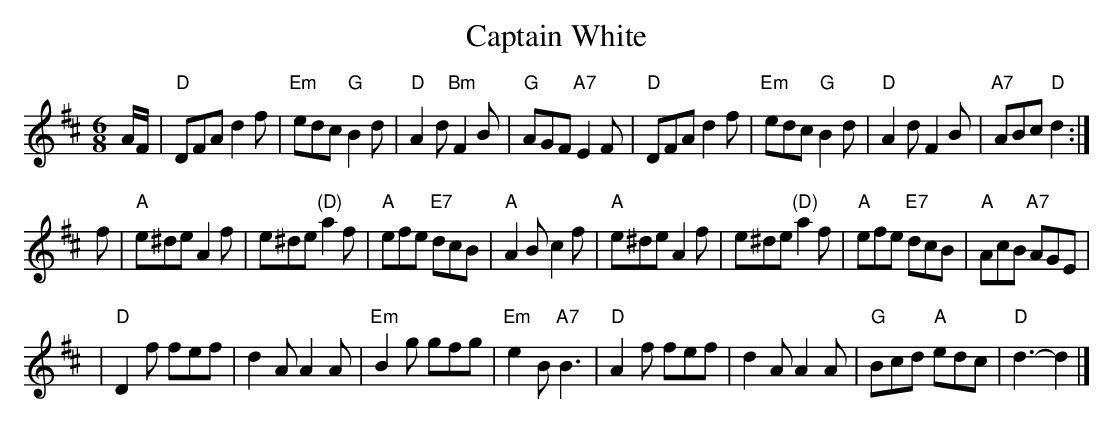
X:1
T: Captain White
M: 6/8
L: 1/8
K: D
A/F/ \
| "D"DFA d2f | "Em"edc "G"B2d | "D"A2d "Bm"F2B | "G"AGF "A7"E2F \
| "D"DFA d2f | "Em"edc "G"B2d | "D"A2d F2B | "A7"ABc "D"d2 :|
f \
| "A"e^de A2f | e^de "(D)"a2f | "A"efe "E7"dcB | "A"A2B c2f \
| "A"e^de A2f | e^de "(D)"a2f | "A"efe "E7"dcB | "A"AcB "A7"AGE |
| "D"D2f fef | d2A A2A | "Em"B2g gfg | "Em"e2B "A7"B3 \
| "D"A2f fef | d2A A2A | "G"Bcd "A"edc | "D"d3- d2 |]
